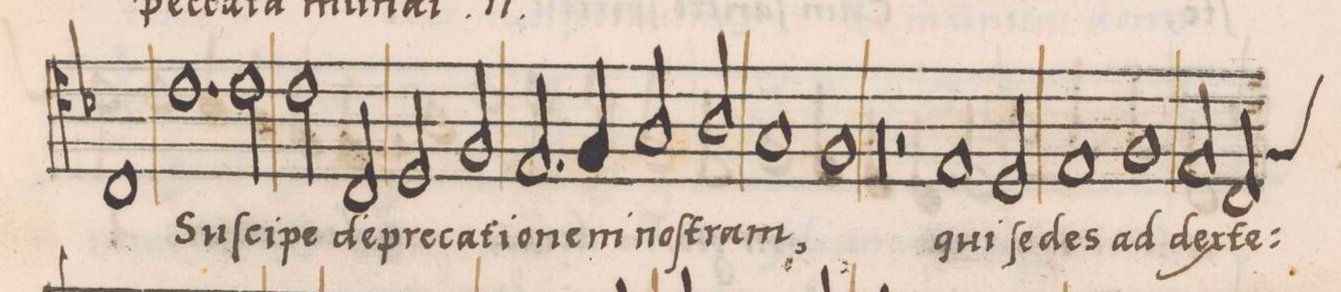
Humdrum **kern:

**kern	**text
*I"TENOR	*
*clefC4	*
*k[b-]	*
*met(C|)	*
*M2/1	*
1C	-di
*	*Xij
1.c	Su-
=65	=65
2c\	-ſci-
2c\	-pe
2C/	de-
=66	=66
2D/	  pre-
2F/	-ca-
2.E/	-ti-
4F/	-o-
=67	=67
2G/	-nem
2A/	noſ-
1G	-tram,
=68	=68
1F	.
1r	.
=69	=69
0r	.
=70	=70
1r	.
2r	.
1E	qui
=71	=71
2D/	ſe-
1E	-des
=72	=72
1F	ad
2E/	dex-
*custos:F	*
2C/	-te-
=73	=73
*-	*-
